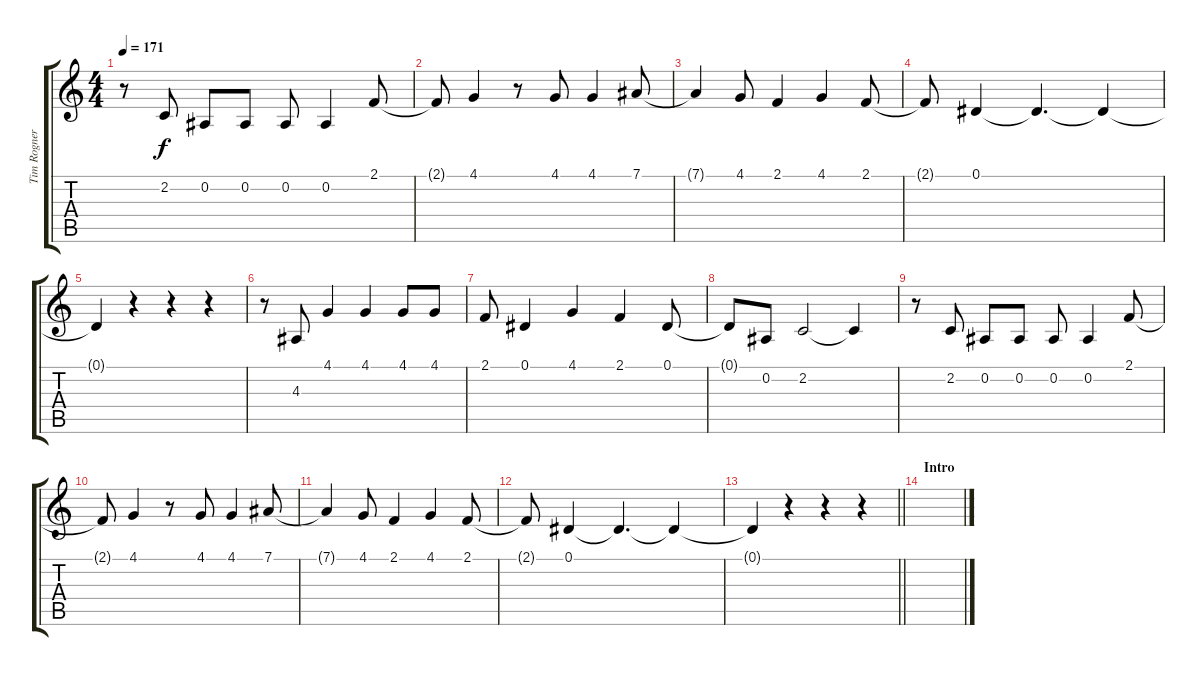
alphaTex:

\track ("Tim Rogner - Vocals" "Tim Rogner") {instrument altosax}
\staff {score tabs}
\tuning (Eb4 Bb3 Gb3 Db3 Ab2 Eb2) {hide}
\ts (4 4)
\tempo 171
\clef g2
\ks c
r.8{dy f} 2.2.8 0.2.8 0.2.8 0.2.8 0.2.4 2.1.8 |
2.1{t}.8 4.1.4 r.8 4.1.8 4.1.4 7.1.8 |
7.1{t}.4 4.1.8 2.1.4 4.1.4 2.1.8 |
2.1{t}.8 0.1.4 0.1{t}.4{d} 0.1{t}.4 |
0.1{t}.4 r.4 r.4 r.4 |
r.8 4.3.8 4.1.4 4.1.4 4.1.8 4.1.8 |
2.1.8 0.1.4 4.1.4 2.1.4 0.1.8 |
0.1{t}.8 0.2.8 2.2.2 2.2{t}.4 |
r.8 2.2.8 0.2.8 0.2.8 0.2.8 0.2.4 2.1.8 |
2.1{t}.8 4.1.4 r.8 4.1.8 4.1.4 7.1.8 |
7.1{t}.4 4.1.8 2.1.4 4.1.4 2.1.8 |
2.1{t}.8 0.1.4 0.1{t}.4{d} 0.1{t}.4 |
\barLineRight lightlight
0.1{t}.4 r.4 r.4 r.4 |
\section ("" "Intro")
